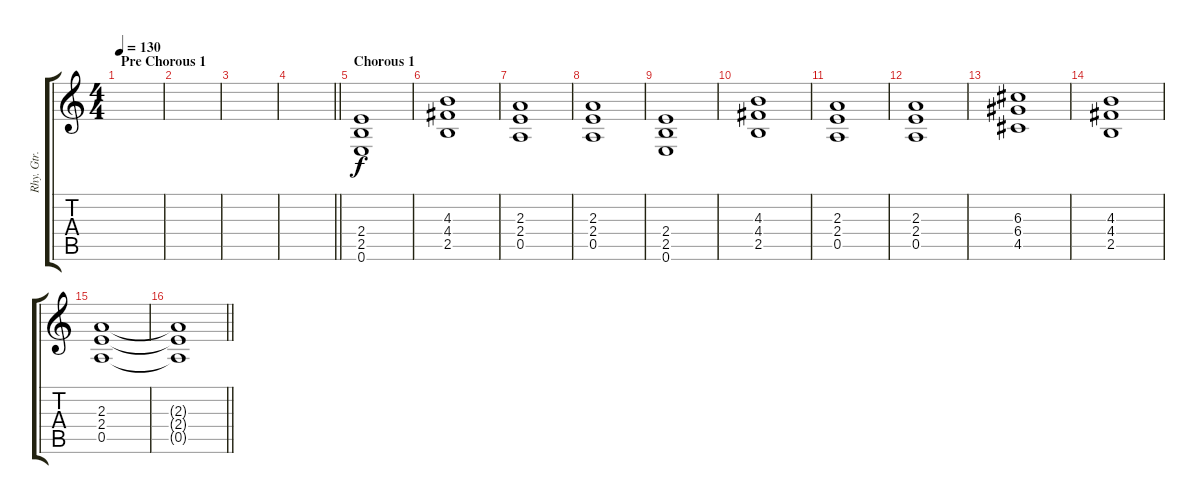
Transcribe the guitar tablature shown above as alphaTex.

\track ("Rhy. Gtr. 3" "Rhy. Gtr. ") {instrument overdrivenguitar}
\staff {score tabs}
\tuning (E4 B3 G3 D3 A2 E2) {hide}
\ts (4 4)
\section ("" "Pre Chorous 1")
\tempo 130
\clef g2
\ks c
|
|
|
\barLineRight lightlight
|
\section ("" "Chorous 1")
(2.4 2.5 0.6).1 |
(4.3 4.4 2.5).1 |
(2.3 2.4 0.5).1 |
(2.3 2.4 0.5).1 |
(2.4 2.5 0.6).1 |
(4.3 4.4 2.5).1 |
(2.3 2.4 0.5).1 |
(2.3 2.4 0.5).1 |
(6.3 6.4 4.5).1 |
(4.3 4.4 2.5).1 |
(2.3 2.4 0.5).1 |
\barLineRight lightlight
(2.3{t} 2.4{t} 0.5{t}).1
